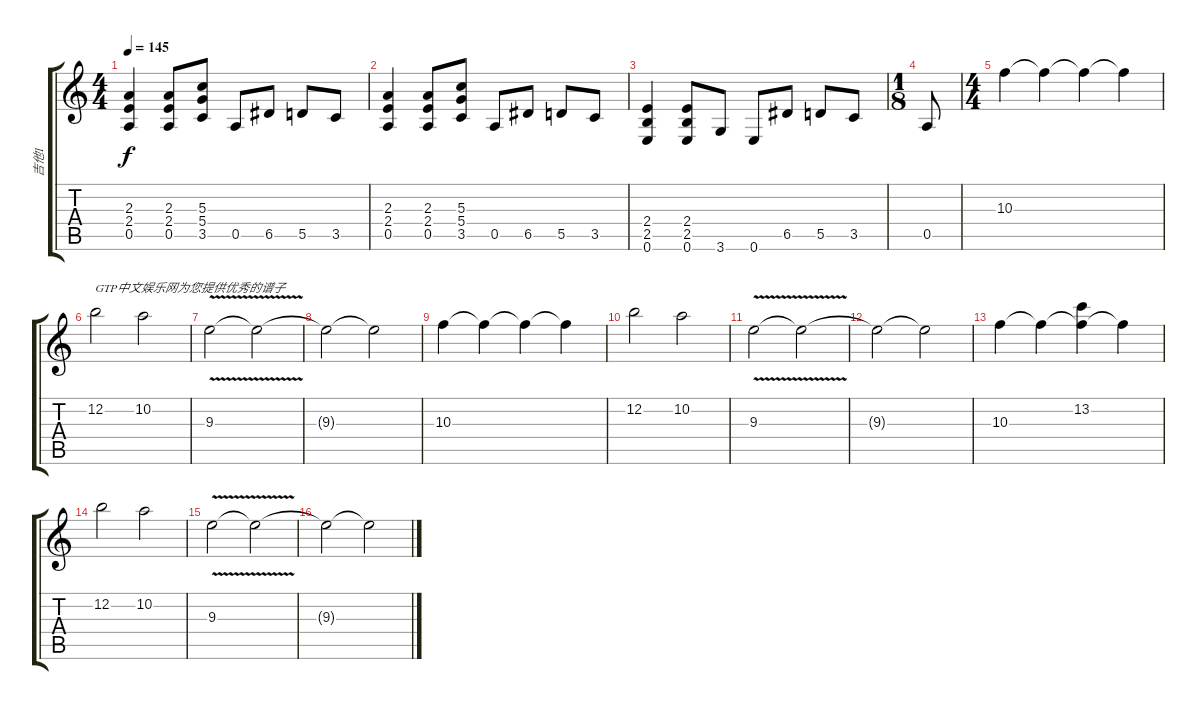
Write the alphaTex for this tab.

\track ("吉他1" "吉他1") {instrument distortionguitar}
\staff {score tabs}
\tuning (E4 B3 G3 D3 A2 E2) {hide}
\ts (4 4)
\tempo 145
\clef g2
\ks c
(2.3 2.4 0.5).4{dy f} (2.3 2.4 0.5).8 (5.3 5.4 3.5).8 0.5.8 6.5.8 5.5.8 3.5.8 |
(2.3 2.4 0.5).4 (2.3 2.4 0.5).8 (5.3 5.4 3.5).8 0.5.8 6.5.8 5.5.8 3.5.8 |
(2.4 2.5 0.6).4 (2.4 2.5 0.6).8 3.6.8 0.6.8 6.5.8 5.5.8 3.5.8 |
\ts (1 8)
0.5.8 |
\ts (4 4)
10.3.4{volume 16 instrument electricguitarjazz} 10.3{t}.4 10.3{t}.4 10.3{t}.4 |
12.2.2{txt "GTP中文娱乐网为您提供优秀的谱子" volume 16 instrument electricguitarjazz} 10.2.2 |
9.3{v}.2 9.3{t}.2 |
9.3{t}.2 9.3{t}.2 |
10.3.4{volume 16 instrument electricguitarjazz} 10.3{t}.4 10.3{t}.4 10.3{t}.4 |
12.2.2{volume 16 instrument electricguitarjazz} 10.2.2 |
9.3{v}.2 9.3{t}.2 |
9.3{t}.2 9.3{t}.2 |
10.3.4{volume 16 instrument electricguitarjazz} 10.3{t}.4 (13.2 10.3{t}).4 10.3{t}.4 |
12.2.2{volume 16 instrument electricguitarjazz} 10.2.2 |
9.3{v}.2 9.3{t}.2 |
9.3{t}.2 9.3{t}.2
